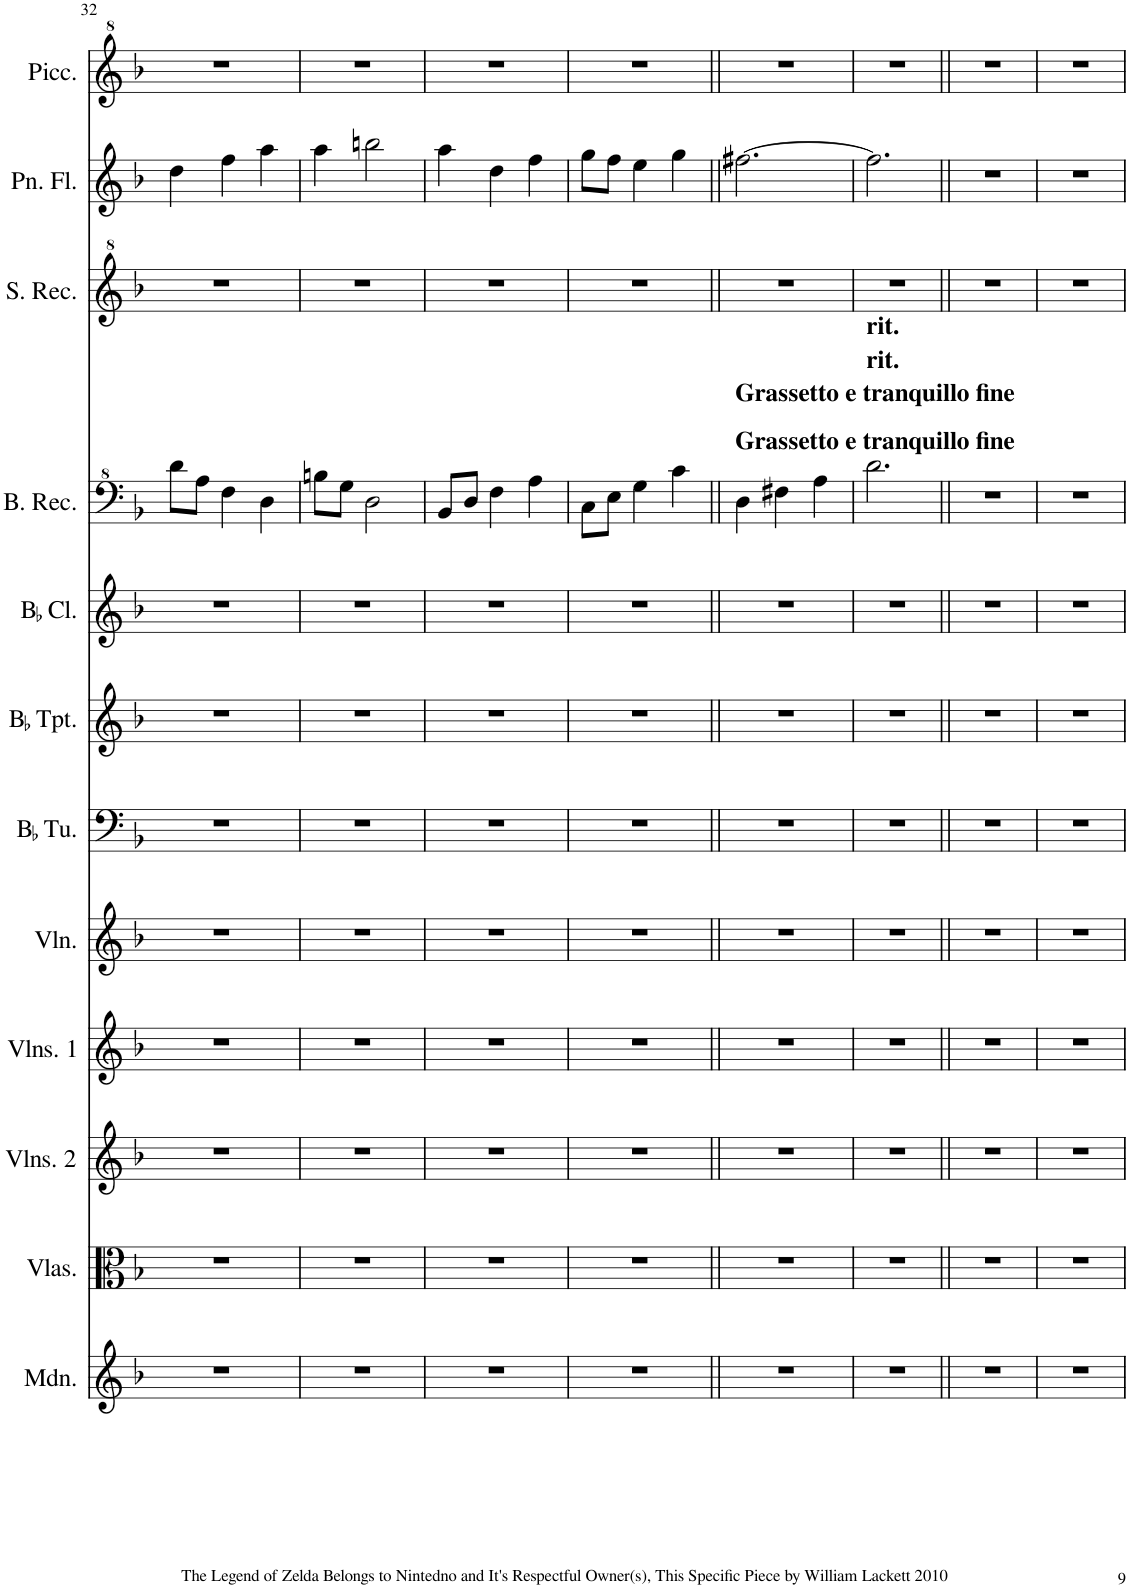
**kern	**kern	**kern	**kern	**kern	**kern	**kern	**kern	**kern	**kern	**kern	**kern
*part12	*part11	*part10	*part9	*part8	*part7	*part6	*part5	*part4	*part3	*part2	*part1
*staff12	*staff11	*staff10	*staff9	*staff8	*staff7	*staff6	*staff5	*staff4	*staff3	*staff2	*staff1
*I"Mandolin	*I"Violas	*I"Violins 2	*I"Violins 1	*I"Violin	*I"BaccidentalFlat Tuba	*I"BaccidentalFlat Trumpet	*I"BaccidentalFlat Clarinet	*I"Bass Recorder	*I"Soprano Recorder	*I"Pan Flute	*I"Piccolo
*I'Mdn.	*I'Vlas.	*I'Vlns. 2	*I'Vlns. 1	*I'Vln.	*I'BaccidentalFlat Tu.	*I'BaccidentalFlat Tpt.	*I'BaccidentalFlat Cl.	*I'B. Rec.	*I'S. Rec.	*I'Pn. Fl.	*I'Picc.
!!LO:PB:g=z
*clefG2	*clefC3	*clefG2	*clefG2	*clefG2	*clefF4	*clefG2	*clefG2	*clefF^4	*clefG^2	*clefG2	*clefG^2
*	*	*	*	*	*	*Trd1c2	*Trd1c2	*	*	*	*Trd-7c-12
*k[b-]	*k[b-]	*k[b-]	*k[b-]	*k[b-]	*k[b-]	*k[b-]	*k[b-]	*k[b-]	*k[b-]	*k[b-]	*k[b-]
*M3/4	*M3/4	*M3/4	*M3/4	*M3/4	*M3/4	*M3/4	*M3/4	*M3/4	*M3/4	*M3/4	*M3/4
=32	=32	=32	=32	=32	=32	=32	=32	=32	=32	=32	=32
2.r	2.r	2.r	2.r	2.r	2.r	2.r	2.r	8dd\L	2.r	4dd\	2.r
.	.	.	.	.	.	.	.	8a\J	.	.	.
.	.	.	.	.	.	.	.	4f\	.	4ff\	.
.	.	.	.	.	.	.	.	4d\	.	4aa\	.
=33	=33	=33	=33	=33	=33	=33	=33	=33	=33	=33	=33
2.r	2.r	2.r	2.r	2.r	2.r	2.r	2.r	8bn\L	2.r	4aa\	2.r
.	.	.	.	.	.	.	.	8g\J	.	.	.
.	.	.	.	.	.	.	.	2d\	.	2bbn\	.
=34	=34	=34	=34	=34	=34	=34	=34	=34	=34	=34	=34
2.r	2.r	2.r	2.r	2.r	2.r	2.r	2.r	8B-/L	2.r	4aa\	2.r
.	.	.	.	.	.	.	.	8d/J	.	.	.
.	.	.	.	.	.	.	.	4f\	.	4dd\	.
.	.	.	.	.	.	.	.	4a\	.	4ff\	.
=35	=35	=35	=35	=35	=35	=35	=35	=35	=35	=35	=35
2.r	2.r	2.r	2.r	2.r	2.r	2.r	2.r	8c\L	2.r	8gg\L	2.r
.	.	.	.	.	.	.	.	8e\J	.	8ff\J	.
.	.	.	.	.	.	.	.	4g\	.	4ee\	.
.	.	.	.	.	.	.	.	4cc\	.	4gg\	.
=36||	=36||	=36||	=36||	=36||	=36||	=36||	=36||	=36||	=36||	=36||	=36||
!	!	!	!	!	!	!	!	!LO:TX:a:B:t=Grassetto e tranquillo fine	!	!	!
!	!	!	!	!	!	!	!	!LO:TX:a:B:t=Grassetto e tranquillo fine	!	!	!
2.r	2.r	2.r	2.r	2.r	2.r	2.r	2.r	4d\	2.r	[2.ff#X\	2.r
.	.	.	.	.	.	.	.	4f#X\	.	.	.
.	.	.	.	.	.	.	.	4a\	.	.	.
=37	=37	=37	=37	=37	=37	=37	=37	=37	=37	=37	=37
!	!	!	!	!	!	!	!	!LO:TX:a:B:t=rit.	!	!	!
!	!	!	!	!	!	!	!	!LO:TX:a:B:t=rit.	!	!	!
2.r	2.r	2.r	2.r	2.r	2.r	2.r	2.r	2.dd\	2.r	2.ff#\]	2.r
=38||	=38||	=38||	=38||	=38||	=38||	=38||	=38||	=38||	=38||	=38||	=38||
2.r	2.r	2.r	2.r	2.r	2.r	2.r	2.r	2.r	2.r	2.r	2.r
=39	=39	=39	=39	=39	=39	=39	=39	=39	=39	=39	=39
2.r	2.r	2.r	2.r	2.r	2.r	2.r	2.r	2.r	2.r	2.r	2.r
=	=	=	=	=	=	=	=	=	=	=	=
*-	*-	*-	*-	*-	*-	*-	*-	*-	*-	*-	*-
